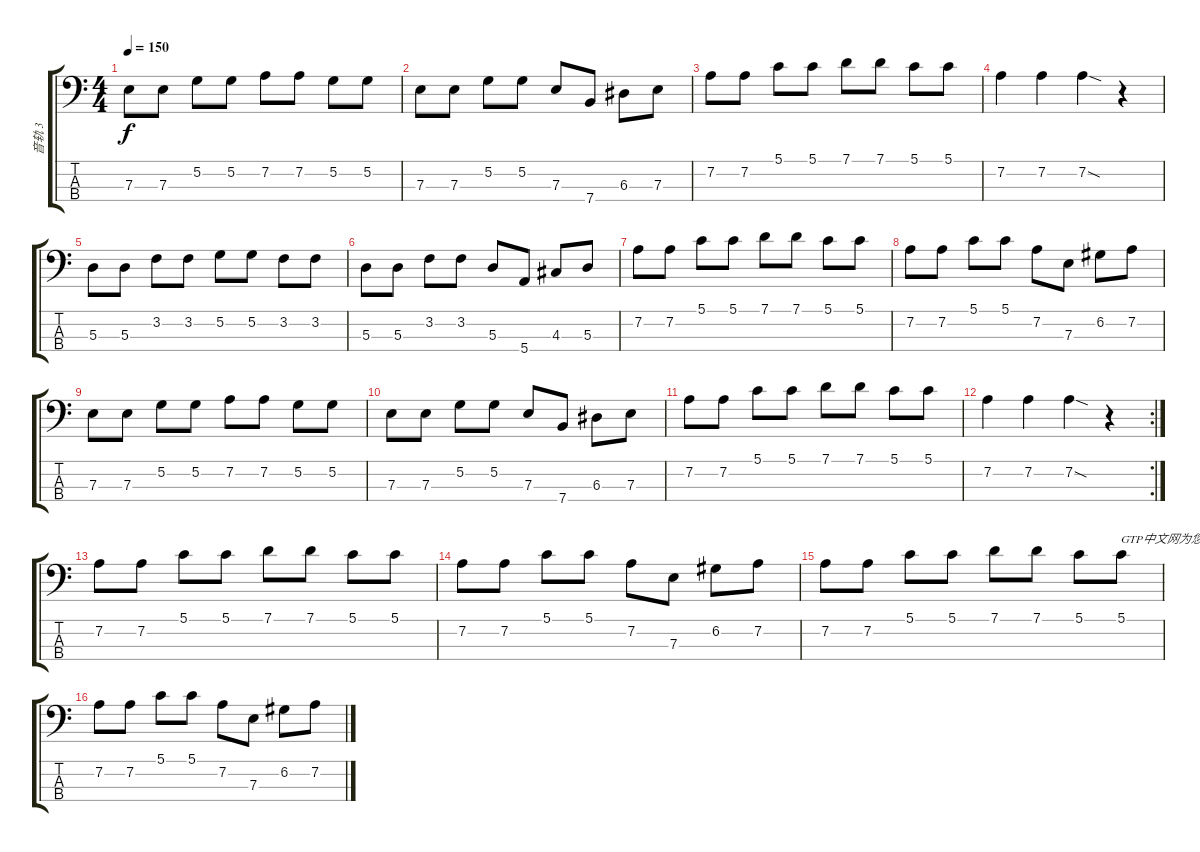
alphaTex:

\track ("音轨 3" "音轨 3") {instrument electricbassfinger}
\staff {score tabs}
\tuning (G2 D2 A1 E1) {hide}
\ts (4 4)
\tempo 150
\clef f4
\ks c
7.3.8{dy f} 7.3.8 5.2.8 5.2.8 7.2.8 7.2.8 5.2.8 5.2.8 |
7.3.8 7.3.8 5.2.8 5.2.8 7.3.8 7.4.8 6.3.8 7.3.8 |
7.2.8 7.2.8 5.1.8 5.1.8 7.1.8 7.1.8 5.1.8 5.1.8 |
7.2.4 7.2.4 7.2{sod}.4 r.4 |
5.3.8 5.3.8 3.2.8 3.2.8 5.2.8 5.2.8 3.2.8 3.2.8 |
5.3.8 5.3.8 3.2.8 3.2.8 5.3.8 5.4.8 4.3.8 5.3.8 |
7.2.8 7.2.8 5.1.8 5.1.8 7.1.8 7.1.8 5.1.8 5.1.8 |
7.2.8 7.2.8 5.1.8 5.1.8 7.2.8 7.3.8 6.2.8 7.2.8 |
7.3.8 7.3.8 5.2.8 5.2.8 7.2.8 7.2.8 5.2.8 5.2.8 |
7.3.8 7.3.8 5.2.8 5.2.8 7.3.8 7.4.8 6.3.8 7.3.8 |
7.2.8 7.2.8 5.1.8 5.1.8 7.1.8 7.1.8 5.1.8 5.1.8 |
\rc 2
7.2.4 7.2.4 7.2{sod}.4 r.4 |
7.2.8 7.2.8 5.1.8 5.1.8 7.1.8 7.1.8 5.1.8 5.1.8 |
7.2.8 7.2.8 5.1.8 5.1.8 7.2.8 7.3.8 6.2.8 7.2.8 |
7.2.8 7.2.8 5.1.8 5.1.8 7.1.8 7.1.8 5.1.8 5.1.8{txt "GTP中文网为您提供优秀的谱子"} |
7.2.8 7.2.8 5.1.8 5.1.8 7.2.8 7.3.8 6.2.8 7.2.8
